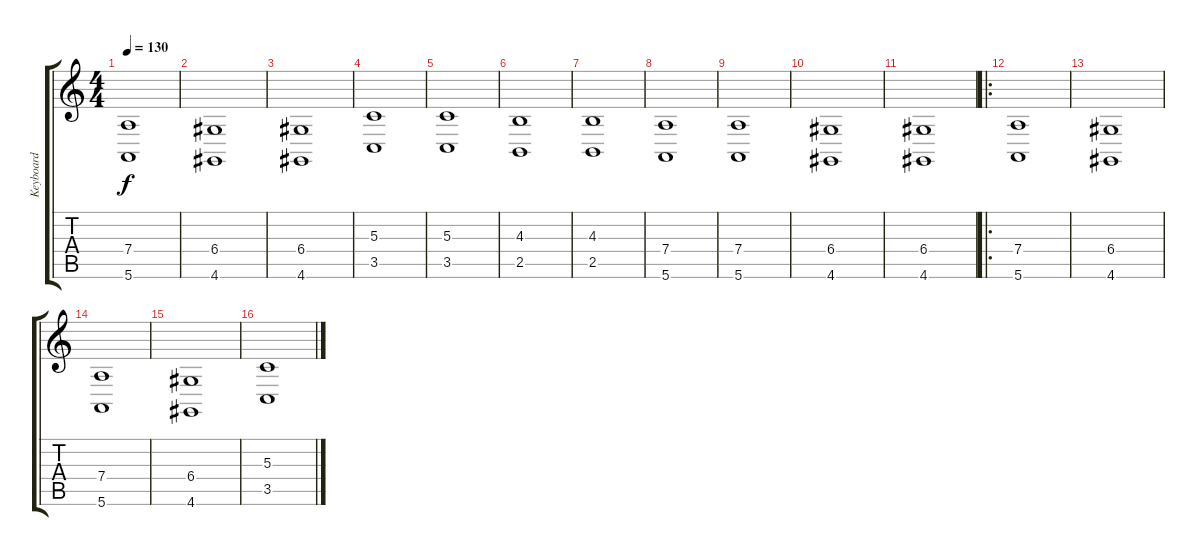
\track ("Keyboard" "Keyboard") {instrument choiraahs}
\staff {score tabs}
\tuning (E4 B3 G3 D3 A2 E2) {hide}
\ts (4 4)
\tempo 130
\clef g2
\ks c
(7.4 5.6).1{dy f} |
(6.4 4.6).1 |
(6.4 4.6).1 |
(5.3 3.5).1 |
(5.3 3.5).1 |
(4.3 2.5).1 |
(4.3 2.5).1 |
(7.4 5.6).1 |
(7.4 5.6).1 |
(6.4 4.6).1 |
(6.4 4.6).1 |
\ro
(7.4 5.6).1 |
(6.4 4.6).1 |
(7.4 5.6).1 |
(6.4 4.6).1 |
(5.3 3.5).1
